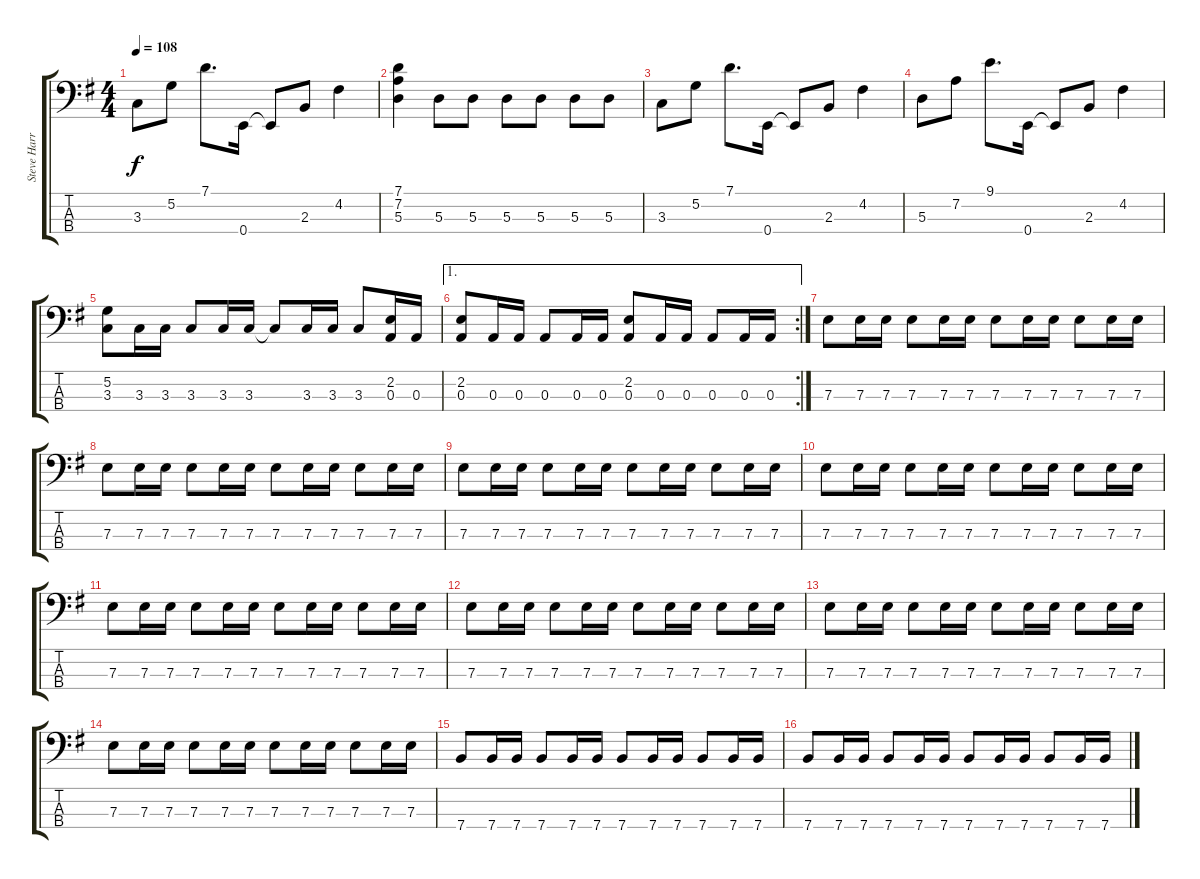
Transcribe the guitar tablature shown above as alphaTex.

\track ("Steve Harris" "Steve Harr") {instrument electricbassfinger}
\staff {score tabs}
\tuning (G2 D2 A1 E1) {hide}
\ts (4 4)
\tempo 108
\clef f4
\ks g
3.3.8{dy f} 5.2.8 7.1.8{d} 0.4.16 0.4{t}.8 2.3.8 4.2.4 |
(7.1 7.2 5.3).4 5.3.8 5.3.8 5.3.8 5.3.8 5.3.8 5.3.8 |
3.3.8 5.2.8 7.1.8{d} 0.4.16 0.4{t}.8 2.3.8 4.2.4 |
5.3.8 7.2.8 9.1.8{d} 0.4.16 0.4{t}.8 2.3.8 4.2.4 |
(5.2 3.3).8 3.3.16 3.3.16 3.3.8 3.3.16 3.3.16 3.3{t}.8 3.3.16 3.3.16 3.3.8 (2.2 0.3).16 0.3.16 |
\ae 1
\rc 2
(2.2 0.3).8 0.3.16 0.3.16 0.3.8 0.3.16 0.3.16 (2.2 0.3).8 0.3.16 0.3.16 0.3.8 0.3.16 0.3.16 |
7.3.8 7.3.16 7.3.16 7.3.8 7.3.16 7.3.16 7.3.8 7.3.16 7.3.16 7.3.8 7.3.16 7.3.16 |
7.3.8 7.3.16 7.3.16 7.3.8 7.3.16 7.3.16 7.3.8 7.3.16 7.3.16 7.3.8 7.3.16 7.3.16 |
7.3.8 7.3.16 7.3.16 7.3.8 7.3.16 7.3.16 7.3.8 7.3.16 7.3.16 7.3.8 7.3.16 7.3.16 |
7.3.8 7.3.16 7.3.16 7.3.8 7.3.16 7.3.16 7.3.8 7.3.16 7.3.16 7.3.8 7.3.16 7.3.16 |
7.3.8 7.3.16 7.3.16 7.3.8 7.3.16 7.3.16 7.3.8 7.3.16 7.3.16 7.3.8 7.3.16 7.3.16 |
7.3.8 7.3.16 7.3.16 7.3.8 7.3.16 7.3.16 7.3.8 7.3.16 7.3.16 7.3.8 7.3.16 7.3.16 |
7.3.8 7.3.16 7.3.16 7.3.8 7.3.16 7.3.16 7.3.8 7.3.16 7.3.16 7.3.8 7.3.16 7.3.16 |
7.3.8 7.3.16 7.3.16 7.3.8 7.3.16 7.3.16 7.3.8 7.3.16 7.3.16 7.3.8 7.3.16 7.3.16 |
7.4.8 7.4.16 7.4.16 7.4.8 7.4.16 7.4.16 7.4.8 7.4.16 7.4.16 7.4.8 7.4.16 7.4.16 |
7.4.8 7.4.16 7.4.16 7.4.8 7.4.16 7.4.16 7.4.8 7.4.16 7.4.16 7.4.8 7.4.16 7.4.16
